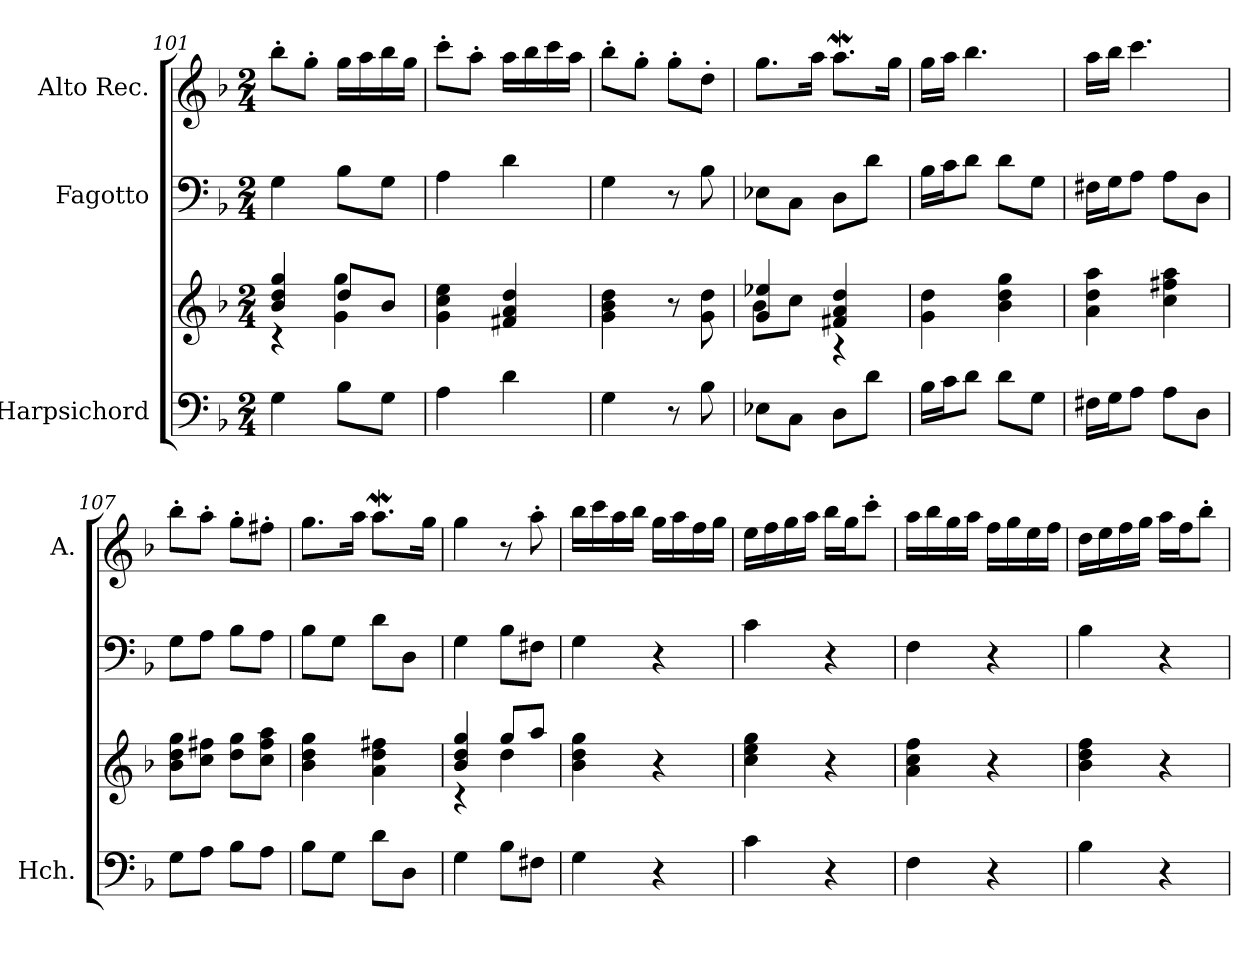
**kern	**kern	**kern	**kern
*part3	*part3	*part2	*part1
*staff4	*staff3	*staff2	*staff1
*I"Harpsichord	*	*I"Fagotto	*I"Alto Rec.
*I'Hch.	*	*	*I'A.
*clefF4	*clefG2	*clefF4	*clefG2
*k[b-]	*k[b-]	*k[b-]	*k[b-]
*M2/4	*M2/4	*M2/4	*M2/4
=101	=101	=101	=101
*	*^	*	*
4G\	4b-/ 4dd/ 4gg/	4r	4G\	8bb-'\L
.	.	.	.	8gg'\J
8B-\L	8dd/L	4g\ 4gg\	8B-\L	16gg\LL
.	.	.	.	16aa\
8G\J	8b-/J	.	8G\J	16bb-\
.	.	.	.	16gg\JJ
*	*v	*v	*	*
=102	=102	=102	=102
4A\	4g\ 4cc\ 4ee\	4A\	8ccc'\L
.	.	.	8aa'\J
4d\	4f#X/ 4a/ 4dd/	4d\	16aa\LL
.	.	.	16bb-\
.	.	.	16ccc\
.	.	.	16aa\JJ
=103	=103	=103	=103
4G\	4g\ 4b-\ 4dd\	4G\	8bb-'\L
.	.	.	8gg'\J
8r	8r	8r	8gg'\L
8B-\	8g\ 8dd\	8B-\	8dd'\J
=104	=104	=104	=104
*	*^	*	*
8E-X\L	4g/ 4ee-X/	8b-\L	8E-X\L	8.gg\L
8C\J	.	8cc\J	8C\J	.
.	.	.	.	16aa\Jk
8D\L	4f#X/ 4a/ 4dd/	4r	8D\L	8.aaW\L
8d\J	.	.	8d\J	.
.	.	.	.	16gg\Jk
*	*v	*v	*	*
=105	=105	=105	=105
16B-\LL	4g\ 4dd\	16B-\LL	16gg\LL
16c\J	.	16c\J	16aa\JJ
8d\J	.	8d\J	4.bb-\
8d\L	4b-\ 4dd\ 4gg\	8d\L	.
8G\J	.	8G\J	.
=106	=106	=106	=106
16F#X\LL	4a\ 4dd\ 4aa\	16F#X\LL	16aa\LL
16G\J	.	16G\J	16bb-\JJ
8A\J	.	8A\J	4.ccc\
8A\L	4cc\ 4ff#X\ 4aa\	8A\L	.
8D\J	.	8D\J	.
!!LO:LB:g=z
=107	=107	=107	=107
8G\L	8b-\ 8dd\ 8gg\L	8G\L	8bb-'\L
8A\J	8cc\ 8ff#X\J	8A\J	8aa'\J
8B-\L	8dd\ 8gg\L	8B-\L	8gg'\L
8A\J	8cc\ 8ff#\ 8aa\J	8A\J	8ff#X'\J
=108	=108	=108	=108
8B-\L	4b-\ 4dd\ 4gg\	8B-\L	8.gg\L
8G\J	.	8G\J	.
.	.	.	16aa\Jk
8d\L	4a\ 4dd\ 4ff#X\	8d\L	8.aaW\L
8D\J	.	8D\J	.
.	.	.	16gg\Jk
=109	=109	=109	=109
*	*^	*	*
4G\	4b-/ 4dd/ 4gg/	4r	4G\	4gg\
8B-\L	8gg/L	4dd\	8B-\L	8r
8F#X\J	8aa/J	.	8F#X\J	8aa'\
*	*v	*v	*	*
=110	=110	=110	=110
4G\	4b-\ 4dd\ 4gg\	4G\	16bb-\LL
.	.	.	16ccc\
.	.	.	16aa\
.	.	.	16bb-\JJ
4r	4r	4r	16gg\LL
.	.	.	16aa\
.	.	.	16ff\
.	.	.	16gg\JJ
=111	=111	=111	=111
4c\	4cc\ 4ee\ 4gg\	4c\	16ee\LL
.	.	.	16ff\
.	.	.	16gg\
.	.	.	16aa\JJ
4r	4r	4r	16bb-\LL
.	.	.	16gg\J
.	.	.	8ccc'\J
=112	=112	=112	=112
4F\	4a\ 4cc\ 4ff\	4F\	16aa\LL
.	.	.	16bb-\
.	.	.	16gg\
.	.	.	16aa\JJ
4r	4r	4r	16ff\LL
.	.	.	16gg\
.	.	.	16ee\
.	.	.	16ff\JJ
=113	=113	=113	=113
4B-\	4b-\ 4dd\ 4ff\	4B-\	16dd\LL
.	.	.	16ee\
.	.	.	16ff\
.	.	.	16gg\JJ
4r	4r	4r	16aa\LL
.	.	.	16ff\J
.	.	.	8bb-'\J
=	=	=	=
*-	*-	*-	*-
